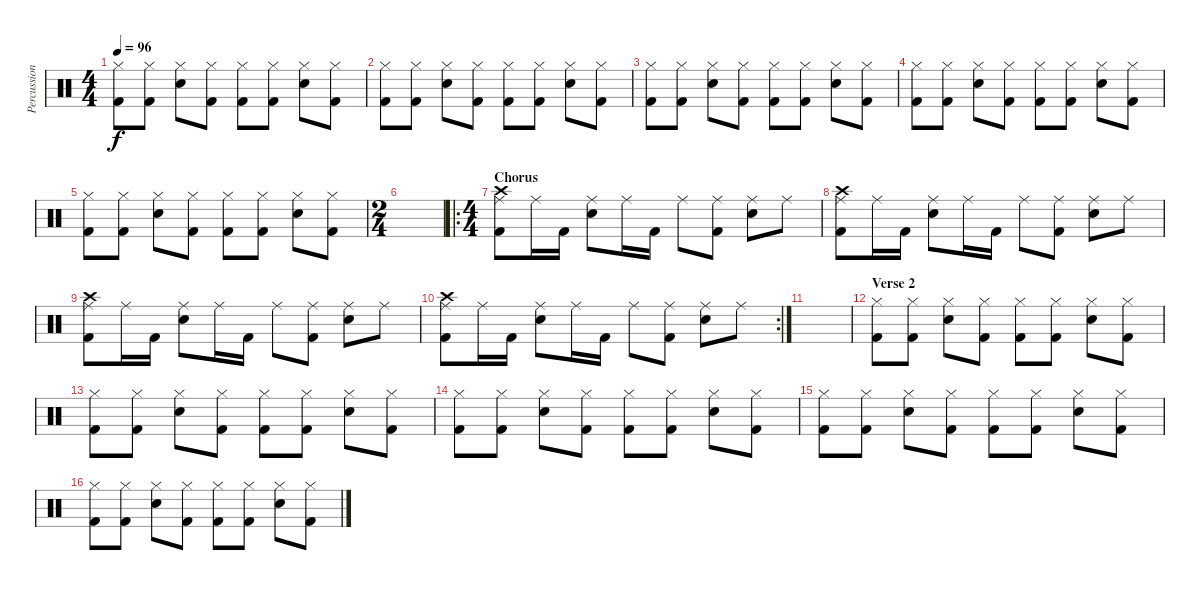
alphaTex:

\track ("Percussion" "Percussion") {instrument percussion}
\staff {score}
\articulation defaults
\ts (4 4)
\tempo 96
\clef neutral
\ks c
("Hi-Hat (closed)" "Kick (hit) 2").8{dy f} ("Hi-Hat (closed)" "Kick (hit) 2").8 ("Hi-Hat (closed)" "Electric Snare (hit)").8 ("Hi-Hat (closed)" "Kick (hit) 2").8 ("Hi-Hat (closed)" "Kick (hit) 2").8 ("Hi-Hat (closed)" "Kick (hit) 2").8 ("Hi-Hat (closed)" "Electric Snare (hit)").8 ("Hi-Hat (closed)" "Kick (hit) 2").8 |
("Hi-Hat (closed)" "Kick (hit) 2").8 ("Hi-Hat (closed)" "Kick (hit) 2").8 ("Hi-Hat (closed)" "Electric Snare (hit)").8 ("Hi-Hat (closed)" "Kick (hit) 2").8 ("Hi-Hat (closed)" "Kick (hit) 2").8 ("Hi-Hat (closed)" "Kick (hit) 2").8 ("Hi-Hat (closed)" "Electric Snare (hit)").8 ("Hi-Hat (closed)" "Kick (hit) 2").8 |
("Hi-Hat (closed)" "Kick (hit) 2").8 ("Hi-Hat (closed)" "Kick (hit) 2").8 ("Hi-Hat (closed)" "Electric Snare (hit)").8 ("Hi-Hat (closed)" "Kick (hit) 2").8 ("Hi-Hat (closed)" "Kick (hit) 2").8 ("Hi-Hat (closed)" "Kick (hit) 2").8 ("Hi-Hat (closed)" "Electric Snare (hit)").8 ("Hi-Hat (closed)" "Kick (hit) 2").8 |
("Hi-Hat (closed)" "Kick (hit) 2").8 ("Hi-Hat (closed)" "Kick (hit) 2").8 ("Hi-Hat (closed)" "Electric Snare (hit)").8 ("Hi-Hat (closed)" "Kick (hit) 2").8 ("Hi-Hat (closed)" "Kick (hit) 2").8 ("Hi-Hat (closed)" "Kick (hit) 2").8 ("Hi-Hat (closed)" "Electric Snare (hit)").8 ("Hi-Hat (closed)" "Kick (hit) 2").8 |
("Hi-Hat (closed)" "Kick (hit) 2").8 ("Hi-Hat (closed)" "Kick (hit) 2").8 ("Hi-Hat (closed)" "Electric Snare (hit)").8 ("Hi-Hat (closed)" "Kick (hit) 2").8 ("Hi-Hat (closed)" "Kick (hit) 2").8 ("Hi-Hat (closed)" "Kick (hit) 2").8 ("Hi-Hat (closed)" "Electric Snare (hit)").8 ("Hi-Hat (closed)" "Kick (hit) 2").8 |
\ts (2 4)
|
\ro
\ts (4 4)
\section ("" "Chorus")
("Crash high (hit)" "Ride (middle)" "Kick (hit) 2").8 "Ride (middle)".16 "Kick (hit) 2".16 ("Ride (middle)" "Electric Snare (hit)").8 "Ride (middle)".16 "Kick (hit) 2".16 "Ride (middle)".8 ("Ride (middle)" "Kick (hit) 2").8 ("Ride (middle)" "Electric Snare (hit)").8 "Ride (middle)".8 |
("Crash high (hit)" "Ride (middle)" "Kick (hit) 2").8 "Ride (middle)".16 "Kick (hit) 2".16 ("Ride (middle)" "Electric Snare (hit)").8 "Ride (middle)".16 "Kick (hit) 2".16 "Ride (middle)".8 ("Ride (middle)" "Kick (hit) 2").8 ("Ride (middle)" "Electric Snare (hit)").8 "Ride (middle)".8 |
("Crash high (hit)" "Ride (middle)" "Kick (hit) 2").8 "Ride (middle)".16 "Kick (hit) 2".16 ("Ride (middle)" "Electric Snare (hit)").8 "Ride (middle)".16 "Kick (hit) 2".16 "Ride (middle)".8 ("Ride (middle)" "Kick (hit) 2").8 ("Ride (middle)" "Electric Snare (hit)").8 "Ride (middle)".8 |
\rc 2
("Crash high (hit)" "Ride (middle)" "Kick (hit) 2").8 "Ride (middle)".16 "Kick (hit) 2".16 ("Ride (middle)" "Electric Snare (hit)").8 "Ride (middle)".16 "Kick (hit) 2".16 "Ride (middle)".8 ("Ride (middle)" "Kick (hit) 2").8 ("Ride (middle)" "Electric Snare (hit)").8 "Ride (middle)".8 |
|
\section ("" "Verse 2")
("Hi-Hat (closed)" "Kick (hit) 2").8 ("Hi-Hat (closed)" "Kick (hit) 2").8 ("Hi-Hat (closed)" "Electric Snare (hit)").8 ("Hi-Hat (closed)" "Kick (hit) 2").8 ("Hi-Hat (closed)" "Kick (hit) 2").8 ("Hi-Hat (closed)" "Kick (hit) 2").8 ("Hi-Hat (closed)" "Electric Snare (hit)").8 ("Hi-Hat (closed)" "Kick (hit) 2").8 |
("Hi-Hat (closed)" "Kick (hit) 2").8 ("Hi-Hat (closed)" "Kick (hit) 2").8 ("Hi-Hat (closed)" "Electric Snare (hit)").8 ("Hi-Hat (closed)" "Kick (hit) 2").8 ("Hi-Hat (closed)" "Kick (hit) 2").8 ("Hi-Hat (closed)" "Kick (hit) 2").8 ("Hi-Hat (closed)" "Electric Snare (hit)").8 ("Hi-Hat (closed)" "Kick (hit) 2").8 |
("Hi-Hat (closed)" "Kick (hit) 2").8 ("Hi-Hat (closed)" "Kick (hit) 2").8 ("Hi-Hat (closed)" "Electric Snare (hit)").8 ("Hi-Hat (closed)" "Kick (hit) 2").8 ("Hi-Hat (closed)" "Kick (hit) 2").8 ("Hi-Hat (closed)" "Kick (hit) 2").8 ("Hi-Hat (closed)" "Electric Snare (hit)").8 ("Hi-Hat (closed)" "Kick (hit) 2").8 |
("Hi-Hat (closed)" "Kick (hit) 2").8 ("Hi-Hat (closed)" "Kick (hit) 2").8 ("Hi-Hat (closed)" "Electric Snare (hit)").8 ("Hi-Hat (closed)" "Kick (hit) 2").8 ("Hi-Hat (closed)" "Kick (hit) 2").8 ("Hi-Hat (closed)" "Kick (hit) 2").8 ("Hi-Hat (closed)" "Electric Snare (hit)").8 ("Hi-Hat (closed)" "Kick (hit) 2").8 |
("Hi-Hat (closed)" "Kick (hit) 2").8 ("Hi-Hat (closed)" "Kick (hit) 2").8 ("Hi-Hat (closed)" "Electric Snare (hit)").8 ("Hi-Hat (closed)" "Kick (hit) 2").8 ("Hi-Hat (closed)" "Kick (hit) 2").8 ("Hi-Hat (closed)" "Kick (hit) 2").8 ("Hi-Hat (closed)" "Electric Snare (hit)").8 ("Hi-Hat (closed)" "Kick (hit) 2").8
